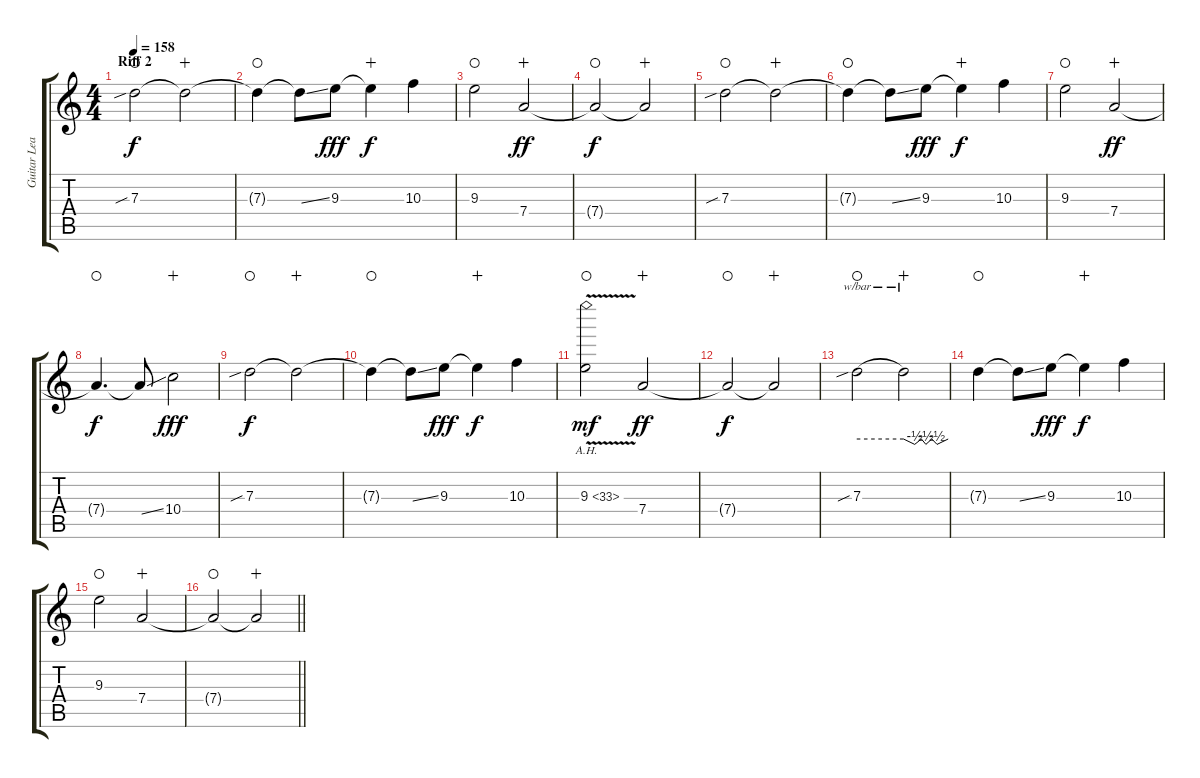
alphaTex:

\track ("Guitar Lead" "Guitar Lea") {instrument distortionguitar}
\staff {score tabs}
\tuning (E4 B3 G3 D3 A2 E2) {hide}
\ts (4 4)
\section ("" "Riff 2")
\tempo 158
\clef g2
\ks c
7.3{sib}.2{dy f waho} 7.3{t}.2{wahc} |
7.3{t}.4{waho} 7.3{ss t}.8 9.3.8{dy fff} 9.3{t}.4{dy f wahc} 10.3.4 |
9.3.2{waho} 7.4.2{dy ff wahc} |
7.4{t}.2{dy f waho} 7.4{t}.2{wahc} |
7.3{sib}.2{waho} 7.3{t}.2{wahc} |
7.3{t}.4{waho} 7.3{ss t}.8 9.3.8{dy fff} 9.3{t}.4{dy f wahc} 10.3.4 |
9.3.2{waho} 7.4.2{dy ff wahc} |
7.4{t}.4{d dy f waho} 7.4{ss t}.8 10.4.2{dy fff wahc} |
7.3{sib}.2{dy f waho} 7.3{t}.2{wahc} |
7.3{t}.4{waho} 7.3{ss t}.8 9.3.8{dy fff} 9.3{t}.4{dy f wahc} 10.3.4 |
9.3{ah 24 v}.2{dy mf waho} 7.4.2{dy ff wahc} |
7.4{t}.2{dy f waho} 7.4{t}.2{wahc} |
7.3{sib}.2{tbe (hold default 0 0 60 0) waho} 7.3{t}.2{tbe (custom default 0 0 15 -2 24 0 30 -2 38 0 45 -2 60 0) wahc} |
7.3{t}.4{waho} 7.3{ss t}.8 9.3.8{dy fff} 9.3{t}.4{dy f wahc} 10.3.4 |
9.3.2{waho} 7.4.2{wahc} |
\barLineRight lightlight
7.4{t}.2{waho} 7.4{t}.2{wahc}
